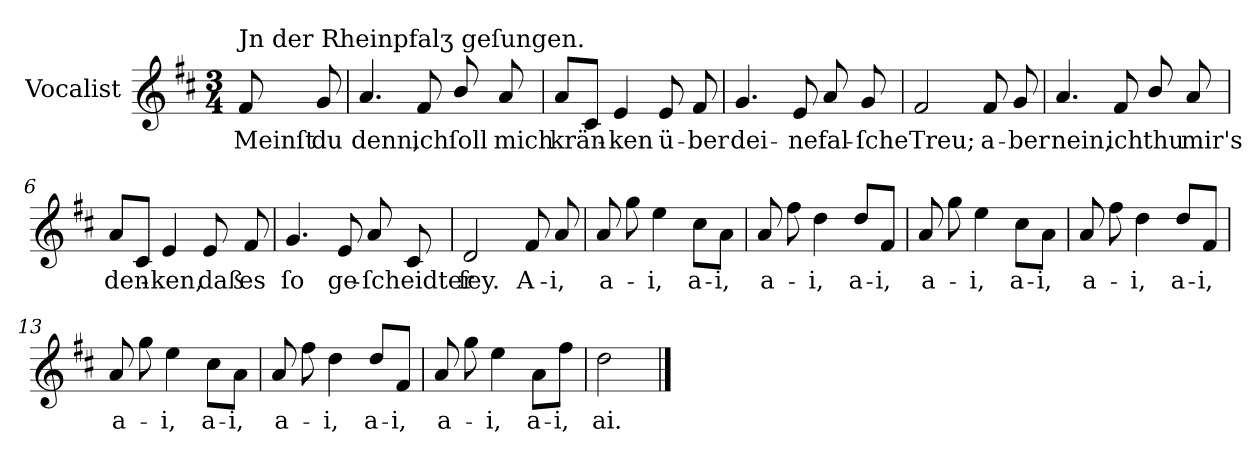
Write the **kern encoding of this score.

**kern	**text
*part1	*part1
*staff1	*staff1
*I"Vocalist	*
*k[f#c#]	*
*D:	*
*M3/4	*
=	=
!LO:TX:a:t=Jn der Rheinpfalʒ geſungen.	!
8f#	Meinſt
8g	du
=1	=1
4.a	denn,
8f#	ich
8b/	ſoll
8a	mich
=2	=2
8aL	krän-
8c#J	.
4e	-ken
8e	ü-
8f#	-ber
=3	=3
4.g	dei-
8e	-ne
8a	fal-
8g	-ſche
=4	=4
2f#	Treu;
8f#	a-
8g	-ber
=5	=5
4.a	nein,
8f#	ich
8b/	thu
8a	mir's
=6	=6
8aL	den-
8c#J	.
4e	-ken,
8e	daß
8f#	es
=7	=7
4.g	ſo
8e	ge-
8a	-ſcheidter
8c#	.
=8	=8
2d	ſey.
8f#	A-
8a	-i,
=9	=9
8a	a-
8gg	.
4ee	-i,
8cc#L	a-
8aJ	-i,
=10	=10
8a	a-
8ff#	.
4dd	-i,
8ddL	a-
8f#J	-i,
=11	=11
8a	a-
8gg	.
4ee	-i,
8cc#L	a-
8aJ	-i,
=12	=12
8a	a-
8ff#	.
4dd	-i,
8ddL	a-
8f#J	-i,
=13	=13
8a	a-
8gg	.
4ee	-i,
8cc#L	a-
8aJ	-i,
=14	=14
8a	a-
8ff#	.
4dd	-i,
8ddL	a-
8f#J	-i,
=15	=15
8a	a-
8gg	.
4ee	-i,
8aL	a-
8ff#J	-i,
=16	=16
2dd	ai.
==	==
*-	*-
